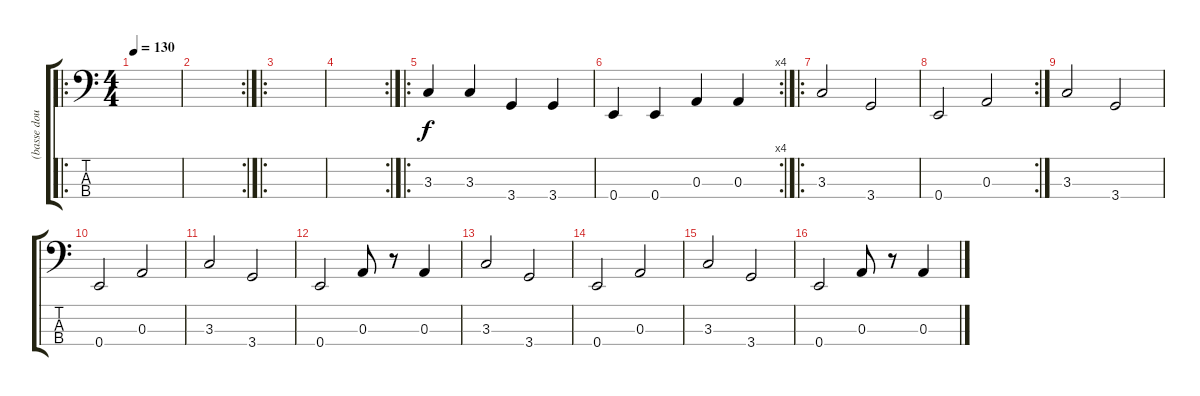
\track ("(basse doublee)" "(basse dou") {instrument fretlessbass}
\staff {score tabs}
\tuning (G2 D2 A1 E1) {hide}
\ro
\ts (4 4)
\tempo 130
\clef f4
\ks c
|
\rc 2
|
\ro
|
\rc 2
|
\ro
3.3.4 3.3.4 3.4.4 3.4.4 |
\rc 4
0.4.4 0.4.4 0.3.4 0.3.4 |
\ro
3.3.2 3.4.2 |
\rc 2
0.4.2 0.3.2 |
3.3.2 3.4.2 |
0.4.2 0.3.2 |
3.3.2 3.4.2 |
0.4.2 0.3.8 r.8 0.3.4 |
3.3.2 3.4.2 |
0.4.2 0.3.2 |
3.3.2 3.4.2 |
0.4.2 0.3.8 r.8 0.3.4
